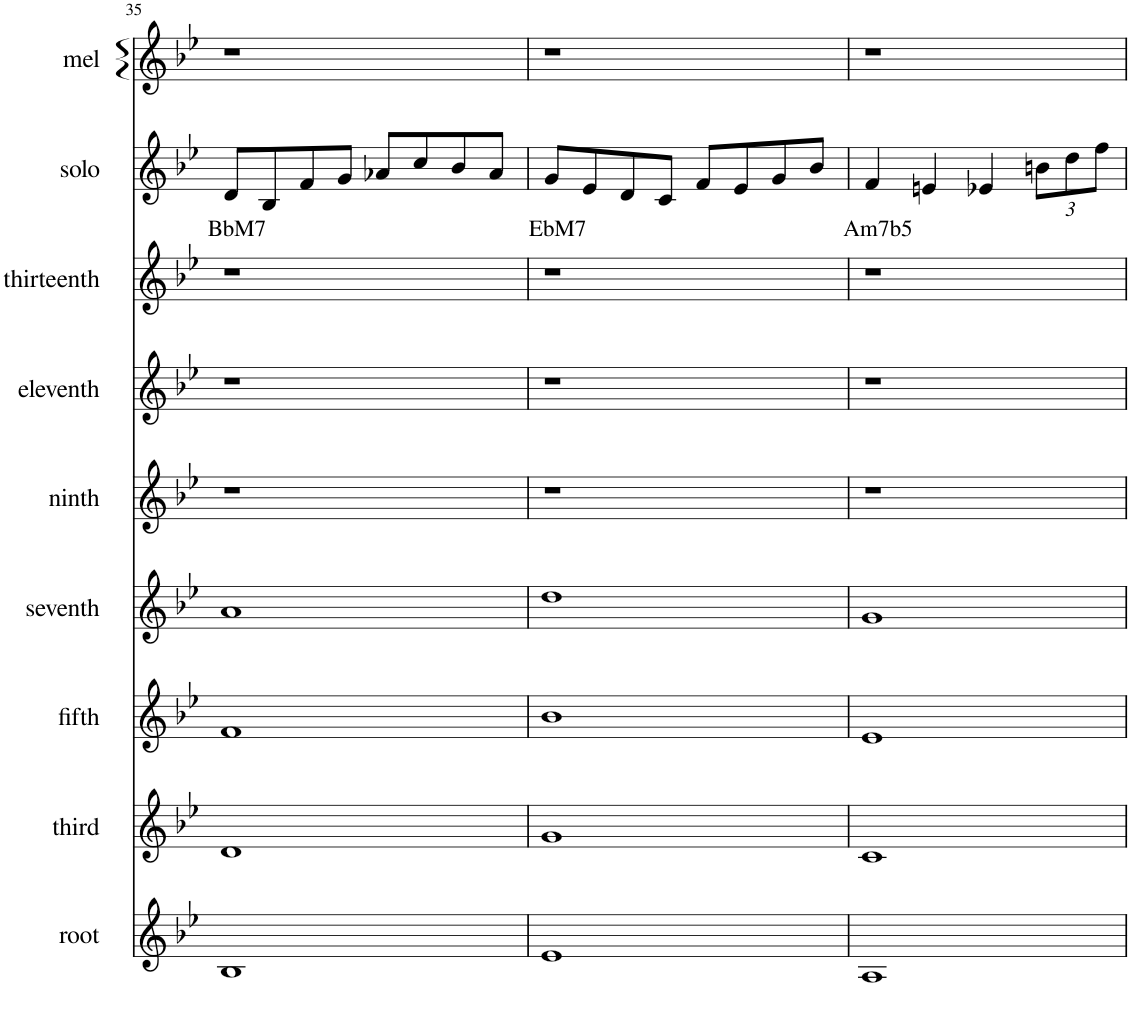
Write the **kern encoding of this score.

**kern	**kern	**kern	**kern	**kern	**kern	**kern	**kern	**text	**kern
*part9	*part8	*part7	*part6	*part5	*part4	*part3	*part2	*part2	*part1
*staff9	*staff8	*staff7	*staff6	*staff5	*staff4	*staff3	*staff2	*staff2	*staff1
*I"root	*I"third	*I"fifth	*I"seventh	*I"ninth	*I"eleventh	*I"thirteenth	*I"solo	*	*I"mel
*I'root	*I'third	*I'fifth	*I'seventh	*I'ninth	*I'eleventh	*I'thirteenth	*I'solo	*	*I'mel
!!LO:PB:g=z
*clefG2	*clefG2	*clefG2	*clefG2	*clefG2	*clefG2	*clefG2	*clefG2	*	*clefG2
*k[b-e-]	*k[b-e-]	*k[b-e-]	*k[b-e-]	*k[b-e-]	*k[b-e-]	*k[b-e-]	*k[b-e-]	*	*k[b-e-]
*M4/4	*M4/4	*M4/4	*M4/4	*M4/4	*M4/4	*M4/4	*M4/4	*	*M4/4
=35	=35	=35	=35	=35	=35	=35	=35	=35	=35
!	!	!	!	!	!	!	!	!LO:LY:b	!
1B-	1d	1f	1a	1r	1r	1r	8d/L	BbM7	1r
.	.	.	.	.	.	.	8B-/	.	.
.	.	.	.	.	.	.	8f/	.	.
.	.	.	.	.	.	.	8g/J	.	.
.	.	.	.	.	.	.	8a-X/L	.	.
.	.	.	.	.	.	.	8cc/	.	.
.	.	.	.	.	.	.	8b-/	.	.
.	.	.	.	.	.	.	8a-/J	.	.
=36	=36	=36	=36	=36	=36	=36	=36	=36	=36
!	!	!	!	!	!	!	!	!LO:LY:b	!
1e-	1g	1b-	1dd	1r	1r	1r	8g/L	EbM7	1r
.	.	.	.	.	.	.	8e-/	.	.
.	.	.	.	.	.	.	8d/	.	.
.	.	.	.	.	.	.	8c/J	.	.
.	.	.	.	.	.	.	8f/L	.	.
.	.	.	.	.	.	.	8e-/	.	.
.	.	.	.	.	.	.	8g/	.	.
.	.	.	.	.	.	.	8b-/J	.	.
=37	=37	=37	=37	=37	=37	=37	=37	=37	=37
!	!	!	!	!	!	!	!	!LO:LY:b	!
1A	1c	1e-	1g	1r	1r	1r	4f/	Am7b5	1r
.	.	.	.	.	.	.	4en/	.	.
.	.	.	.	.	.	.	4e-X/	.	.
*	*	*	*	*	*	*	*Xbrackettup	*	*
.	.	.	.	.	.	.	12bn\L	.	.
.	.	.	.	.	.	.	12dd\	.	.
.	.	.	.	.	.	.	12ff\J	.	.
=	=	=	=	=	=	=	=	=	=
*-	*-	*-	*-	*-	*-	*-	*-	*-	*-
